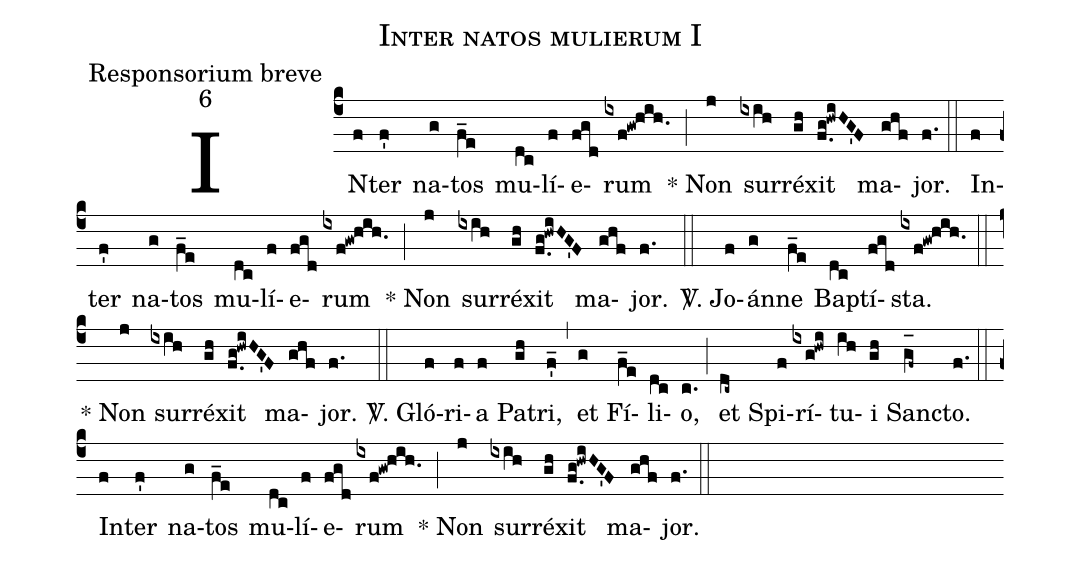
name:Inter natos mulierum I;
office-part:Responsorium breve;
mode:6;
%%
(c4) IN(f)ter(f') na(g)tos(f_e) mu(dc)lí(f)e(fgd)rum(ixf!gw!hih.) (;) * Non(j) sur(ixih)ré(gh)xit(f.g!hwiHG'F) ma(ghf)jor.(f.) (::)
In(f)ter(f') na(g)tos(f_e) mu(dc)lí(f)e(fgd)rum(ixf!gw!hih.) (;) * Non(j) sur(ixih)ré(gh)xit(f.g!hwiHG'F) ma(ghf)jor.(f.) (::)
<sp>V/</sp>. Jo(f)án(g)ne(f_e) Ba(dc)ptí(fgd)sta.(ixf!gw!hih.) (::)
* Non(j) sur(ixih)ré(gh)xit(f.g!hwiHG'F) ma(ghf)jor.(f.) (::)
<sp>V/</sp>. Gló(f)ri(f)a(f) Pa(gh)tri,(f'_) (,) et(g) Fí(f_e)li(dc)o,(c.) (;) et(dc~) Spi(f)rí(ixg!hwi)tu(ih)i(gh) San(g_[oh:h]f~)cto.(f.) (::)
In(f)ter(f') na(g)tos(f_e) mu(dc)lí(f)e(fgd)rum(ixf!gw!hih.) (;) * Non(j) sur(ixih)ré(gh)xit(f.g!hwiHG'F) ma(ghf)jor.(f.) (::)
